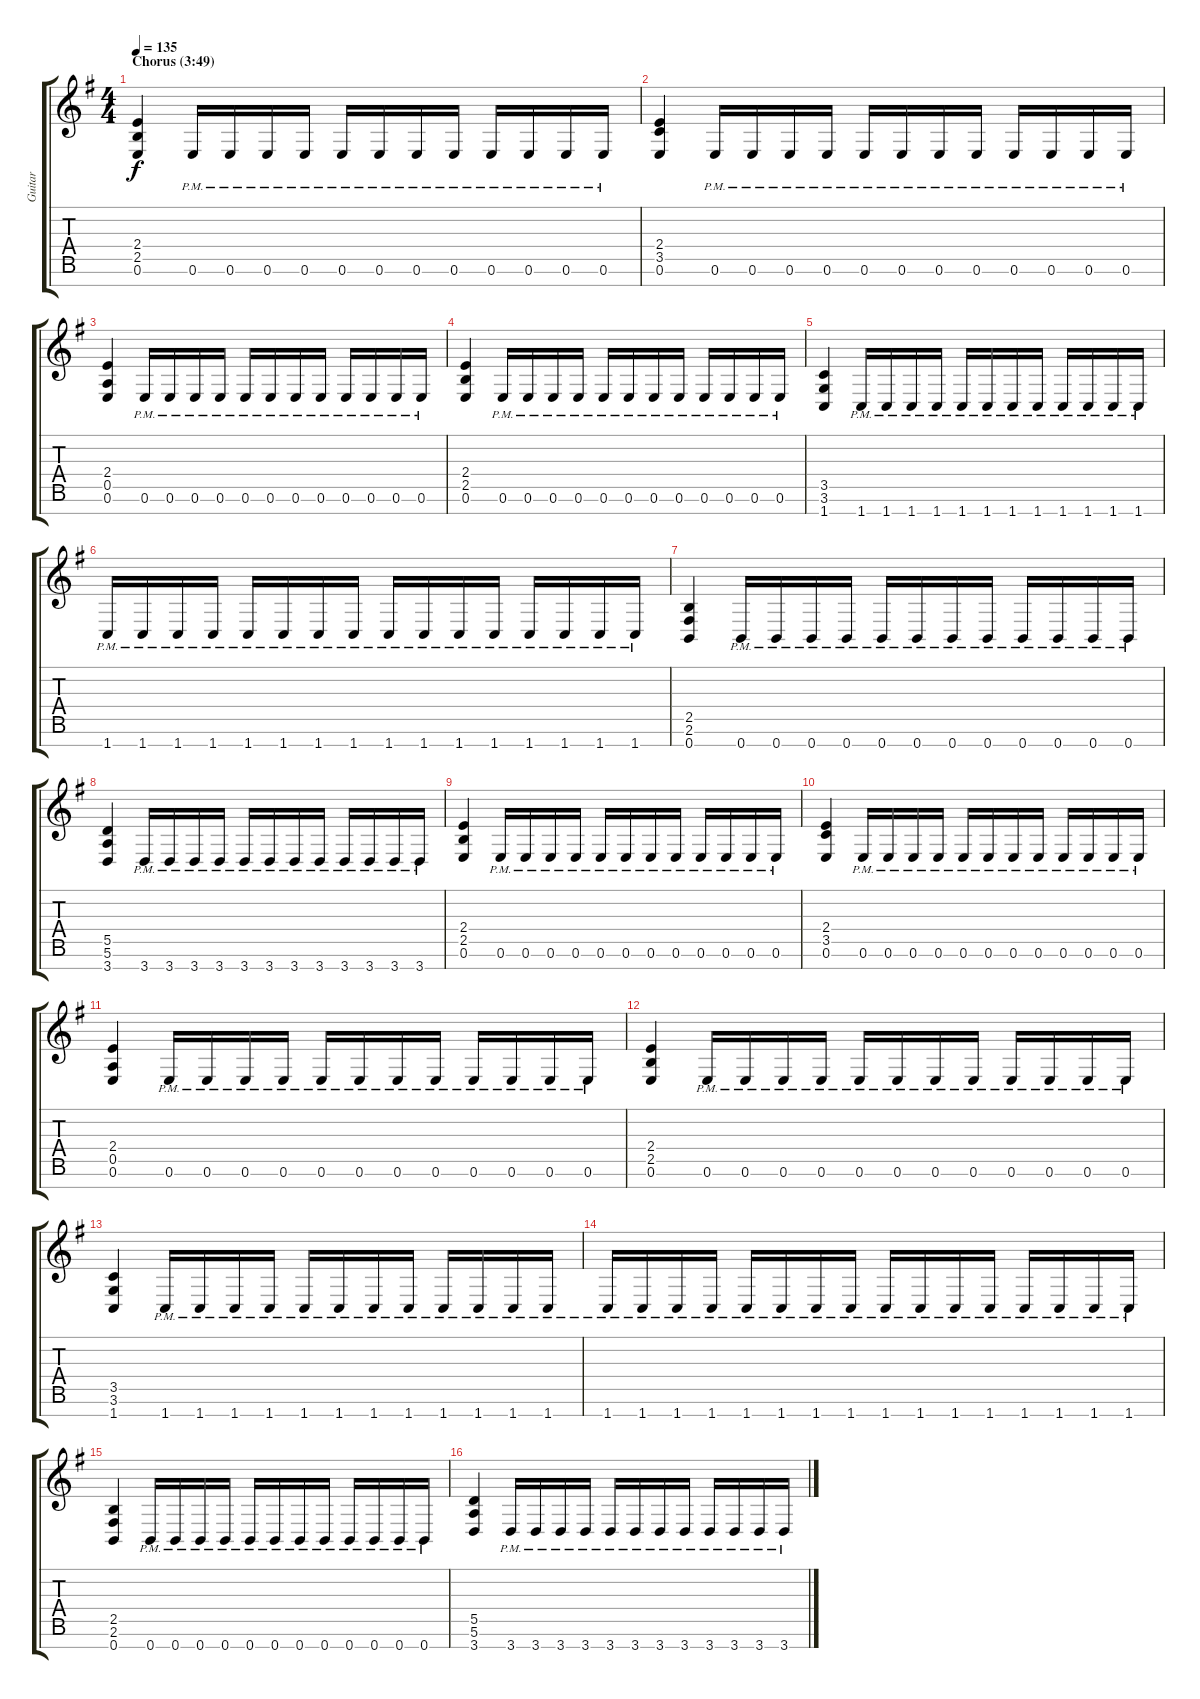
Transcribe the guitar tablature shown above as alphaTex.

\track ("Guitar" "Guitar") {instrument distortionguitar}
\staff {score tabs}
\tuning (E4 B3 G3 D3 A2 E2 B1) {hide}
\ts (4 4)
\section ("" "Chorus (3:49)")
\tempo 135
\clef g2
\ks eminor
(2.4 2.5 0.6).4{dy f} 0.6{pm}.16 0.6{pm}.16 0.6{pm}.16 0.6{pm}.16 0.6{pm}.16 0.6{pm}.16 0.6{pm}.16 0.6{pm}.16 0.6{pm}.16 0.6{pm}.16 0.6{pm}.16 0.6{pm}.16 |
(2.4 3.5 0.6).4 0.6{pm}.16 0.6{pm}.16 0.6{pm}.16 0.6{pm}.16 0.6{pm}.16 0.6{pm}.16 0.6{pm}.16 0.6{pm}.16 0.6{pm}.16 0.6{pm}.16 0.6{pm}.16 0.6{pm}.16 |
(2.4 0.5 0.6).4 0.6{pm}.16 0.6{pm}.16 0.6{pm}.16 0.6{pm}.16 0.6{pm}.16 0.6{pm}.16 0.6{pm}.16 0.6{pm}.16 0.6{pm}.16 0.6{pm}.16 0.6{pm}.16 0.6{pm}.16 |
(2.4 2.5 0.6).4 0.6{pm}.16 0.6{pm}.16 0.6{pm}.16 0.6{pm}.16 0.6{pm}.16 0.6{pm}.16 0.6{pm}.16 0.6{pm}.16 0.6{pm}.16 0.6{pm}.16 0.6{pm}.16 0.6{pm}.16 |
(3.5 3.6 1.7).4 1.7{pm}.16 1.7{pm}.16 1.7{pm}.16 1.7{pm}.16 1.7{pm}.16 1.7{pm}.16 1.7{pm}.16 1.7{pm}.16 1.7{pm}.16 1.7{pm}.16 1.7{pm}.16 1.7{pm}.16 |
1.7{pm}.16 1.7{pm}.16 1.7{pm}.16 1.7{pm}.16 1.7{pm}.16 1.7{pm}.16 1.7{pm}.16 1.7{pm}.16 1.7{pm}.16 1.7{pm}.16 1.7{pm}.16 1.7{pm}.16 1.7{pm}.16 1.7{pm}.16 1.7{pm}.16 1.7{pm}.16 |
(2.5 2.6 0.7).4 0.7{pm}.16 0.7{pm}.16 0.7{pm}.16 0.7{pm}.16 0.7{pm}.16 0.7{pm}.16 0.7{pm}.16 0.7{pm}.16 0.7{pm}.16 0.7{pm}.16 0.7{pm}.16 0.7{pm}.16 |
(5.5 5.6 3.7).4 3.7{pm}.16 3.7{pm}.16 3.7{pm}.16 3.7{pm}.16 3.7{pm}.16 3.7{pm}.16 3.7{pm}.16 3.7{pm}.16 3.7{pm}.16 3.7{pm}.16 3.7{pm}.16 3.7{pm}.16 |
(2.4 2.5 0.6).4 0.6{pm}.16 0.6{pm}.16 0.6{pm}.16 0.6{pm}.16 0.6{pm}.16 0.6{pm}.16 0.6{pm}.16 0.6{pm}.16 0.6{pm}.16 0.6{pm}.16 0.6{pm}.16 0.6{pm}.16 |
(2.4 3.5 0.6).4 0.6{pm}.16 0.6{pm}.16 0.6{pm}.16 0.6{pm}.16 0.6{pm}.16 0.6{pm}.16 0.6{pm}.16 0.6{pm}.16 0.6{pm}.16 0.6{pm}.16 0.6{pm}.16 0.6{pm}.16 |
(2.4 0.5 0.6).4 0.6{pm}.16 0.6{pm}.16 0.6{pm}.16 0.6{pm}.16 0.6{pm}.16 0.6{pm}.16 0.6{pm}.16 0.6{pm}.16 0.6{pm}.16 0.6{pm}.16 0.6{pm}.16 0.6{pm}.16 |
(2.4 2.5 0.6).4 0.6{pm}.16 0.6{pm}.16 0.6{pm}.16 0.6{pm}.16 0.6{pm}.16 0.6{pm}.16 0.6{pm}.16 0.6{pm}.16 0.6{pm}.16 0.6{pm}.16 0.6{pm}.16 0.6{pm}.16 |
(3.5 3.6 1.7).4 1.7{pm}.16 1.7{pm}.16 1.7{pm}.16 1.7{pm}.16 1.7{pm}.16 1.7{pm}.16 1.7{pm}.16 1.7{pm}.16 1.7{pm}.16 1.7{pm}.16 1.7{pm}.16 1.7{pm}.16 |
1.7{pm}.16 1.7{pm}.16 1.7{pm}.16 1.7{pm}.16 1.7{pm}.16 1.7{pm}.16 1.7{pm}.16 1.7{pm}.16 1.7{pm}.16 1.7{pm}.16 1.7{pm}.16 1.7{pm}.16 1.7{pm}.16 1.7{pm}.16 1.7{pm}.16 1.7{pm}.16 |
(2.5 2.6 0.7).4 0.7{pm}.16 0.7{pm}.16 0.7{pm}.16 0.7{pm}.16 0.7{pm}.16 0.7{pm}.16 0.7{pm}.16 0.7{pm}.16 0.7{pm}.16 0.7{pm}.16 0.7{pm}.16 0.7{pm}.16 |
(5.5 5.6 3.7).4 3.7{pm}.16 3.7{pm}.16 3.7{pm}.16 3.7{pm}.16 3.7{pm}.16 3.7{pm}.16 3.7{pm}.16 3.7{pm}.16 3.7{pm}.16 3.7{pm}.16 3.7{pm}.16 3.7{pm}.16
